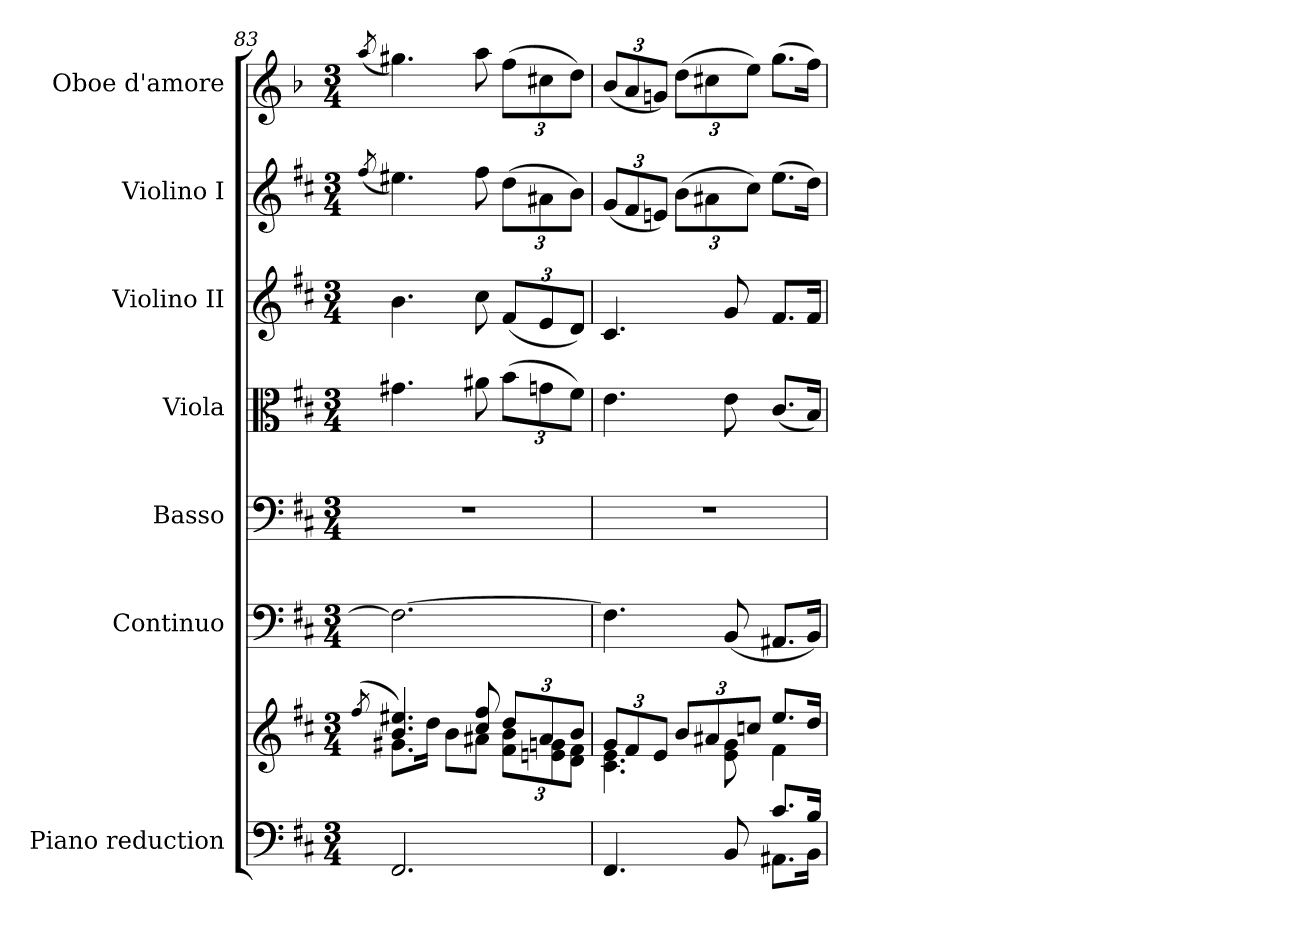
**kern	**kern	**kern	**kern	**kern	**kern	**kern	**kern
*part7	*part7	*part6	*part5	*part4	*part3	*part2	*part1
*staff8	*staff7	*staff6	*staff5	*staff4	*staff3	*staff2	*staff1
*I"Piano reduction	*	*I"Continuo	*I"Basso	*I"Viola	*I"Violino II	*I"Violino I	*I"Oboe d'amore
*I'Pno	*	*	*	*	*	*	*I'Ob
*clefF4	*clefG2	*clefF4	*clefF4	*clefC3	*clefG2	*clefG2	*clefG2
*	*	*	*	*	*	*	*ITrd2c3
*k[f#c#]	*k[f#c#]	*k[f#c#]	*k[f#c#]	*k[f#c#]	*k[f#c#]	*k[f#c#]	*k[f#c#]
*M3/4	*M3/4	*M3/4	*M3/4	*M3/4	*M3/4	*M3/4	*M3/4
=83	=83	=83	=83	=83	=83	=83	=83
.	(>8qff#/	.	.	.	.	(8qff#/	(8qff#/
*	*^	*	*	*	*	*	*
2.FF#/	4.b/ 4.ee#X/)	8.g#X\L	2.F#\_	2.r	4.g#X\	4.b\	4.ee#X\)	4.ee#X\)
.	.	16dd\Jk	.	.	.	.	.	.
.	.	8b\L	.	.	.	.	.	.
.	8cc#/ 8ff#/	8a#X\J	.	.	8a#X\	8cc#\	8ff#\	8ff#\
*	*Xbrackettup	*	*	*	*Xbrackettup	*Xbrackettup	*Xbrackettup	*Xbrackettup
.	12dd/L	12f#\ 12b\L	.	.	(12b\L	(12f#/L	(12dd\L	(12dd\L
.	12a#/	12en\ 12gn\	.	.	12gn\	12e/	12a#X\	12a#X\
.	12b/J	12d\ 12f#\J	.	.	12f#\J)	12d/J)	12b\J)	12b\J)
=84	=84	=84	=84	=84	=84	=84	=84	=84
*^	*	*	*	*	*	*	*	*
4.FF#/	2ryy	12g/L	4.c#\ 4.e\	4.F#\]	2.r	4.e\	4.c#/	(12g/L	(12g/L
.	.	12f#/	.	.	.	.	.	12f#/	12f#/
.	.	12e/J	.	.	.	.	.	12en/J)	12en/J)
.	.	12b/L	.	.	.	.	.	(12b\L	(12b\L
.	.	12a#X/	.	.	.	.	.	12a#X\	12a#X\
8BB/	.	.	8e\ 8g\	(8BB/	.	8e\	8g/	.	.
.	.	12ccn/J	.	.	.	.	.	12cc#\J)	12cc#\J)
8.c#/L	8.AA#X\L	8.ee/L	4f#\	8.AA#X/L	.	(8.c#/L	8.f#/L	(8.ee\L	(8.ee\L
16B/Jk	16BB\Jk	16dd/Jk	.	16BB/Jk)	.	16B/Jk)	16f#/Jk	16dd\Jk)	16dd\Jk)
*v	*v	*	*	*	*	*	*	*	*
*	*v	*v	*	*	*	*	*	*
=	=	=	=	=	=	=	=
*-	*-	*-	*-	*-	*-	*-	*-
